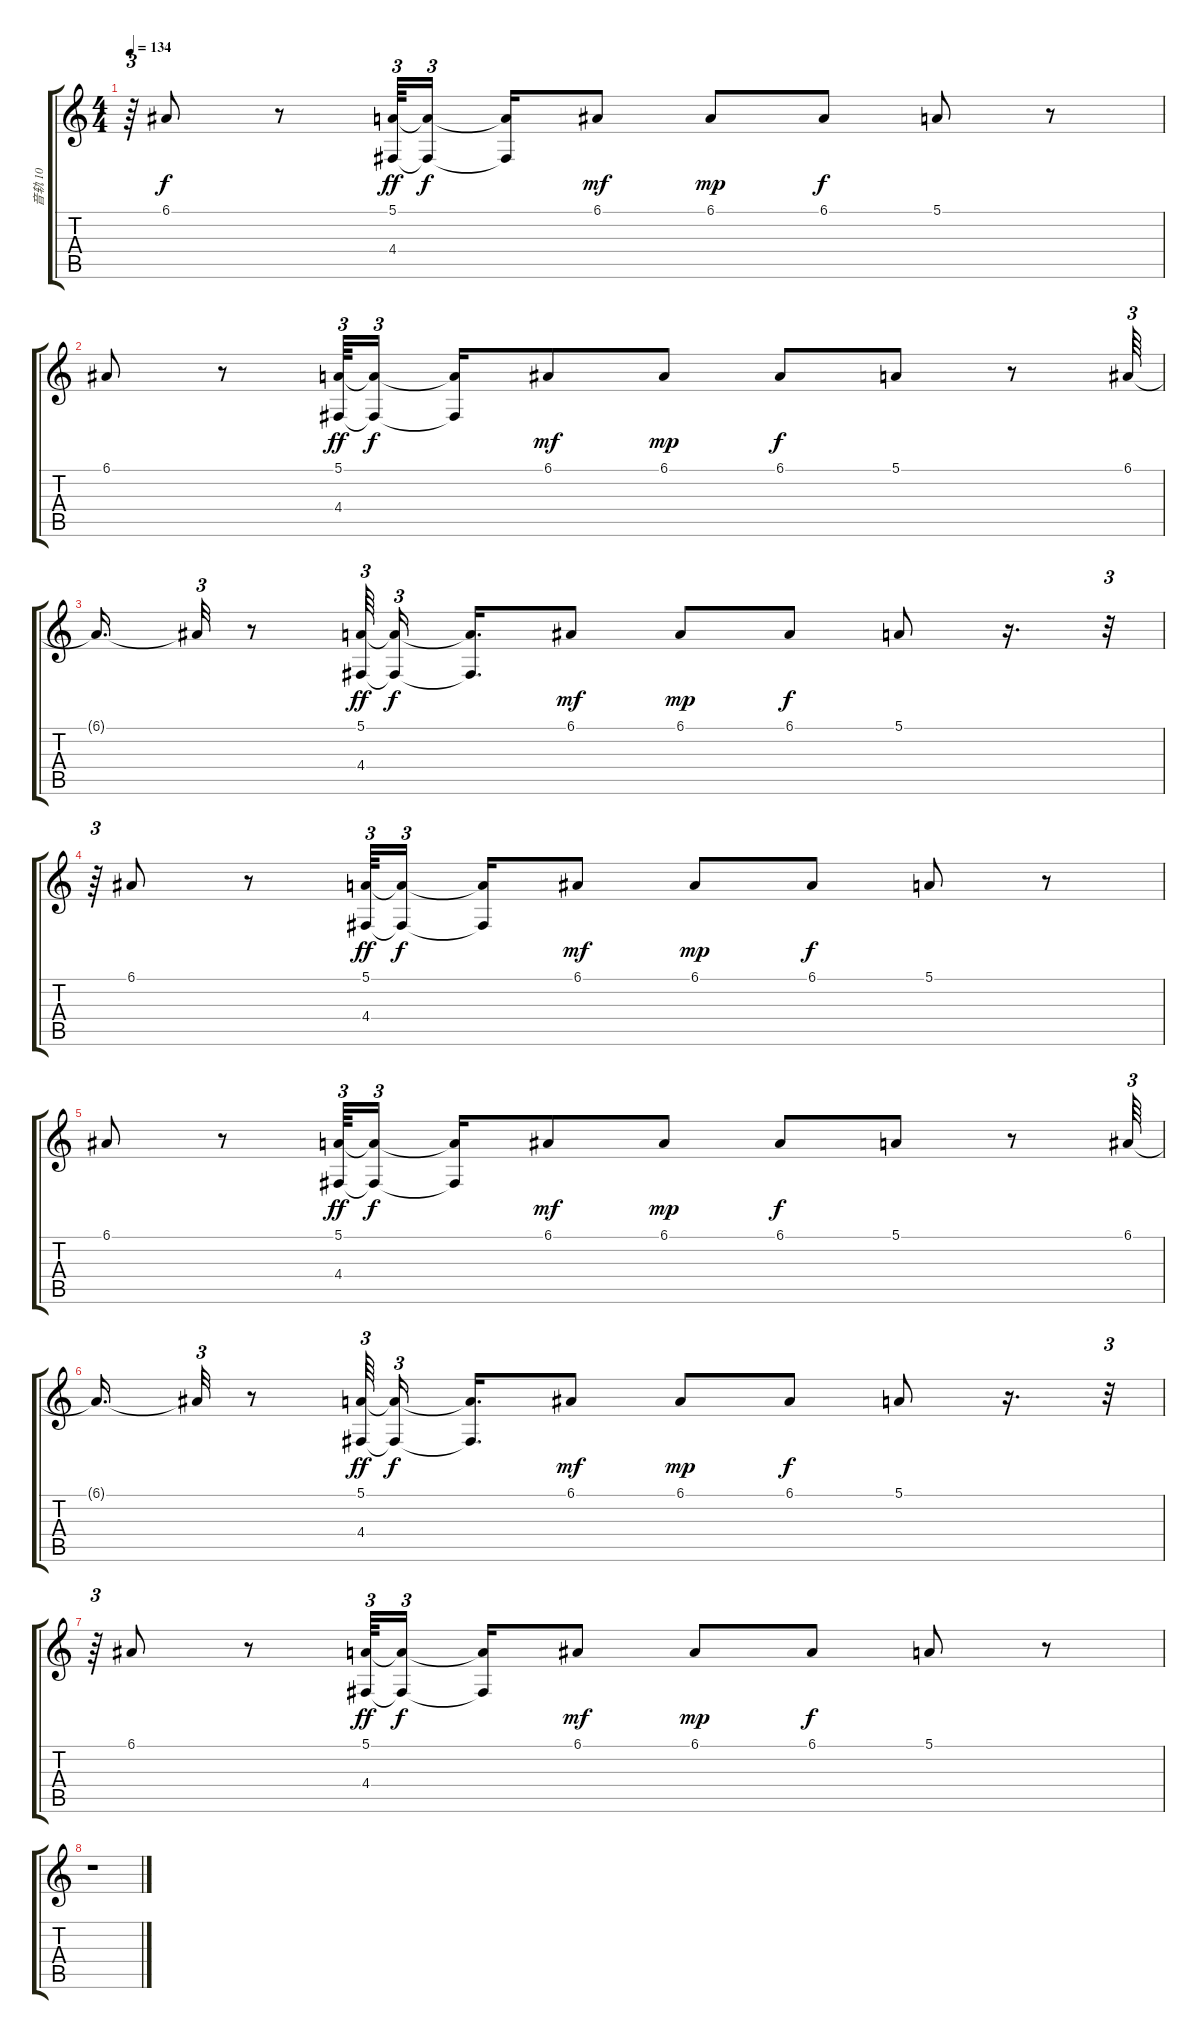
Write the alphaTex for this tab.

\track ("音轨 10" "音轨 10") {instrument sopranosax}
\staff {score tabs}
\tuning (E4 B3 G3 D3 A2 E2) {hide}
\ts (4 4)
\tempo 134
\clef g2
\ks c
r.64{tu (3 2) dy f} 6.1.8 r.8 (5.1 4.4).64{tu (3 2) dy ff} (5.1{t} 4.4{t}).16{tu (3 2) dy f} (5.1{t} 4.4{t}).16 6.1.8{dy mf} 6.1.8{dy mp} 6.1.8{dy f} 5.1.8 r.8 |
6.1.8 r.8 (5.1 4.4).64{tu (3 2) dy ff} (5.1{t} 4.4{t}).16{tu (3 2) dy f} (5.1{t} 4.4{t}).16 6.1.8{dy mf} 6.1.8{dy mp} 6.1.8{dy f} 5.1.8 r.8 6.1.64{tu (3 2)} |
6.1{t}.16{d} 6.1{t}.32{tu (3 2)} r.8 (5.1 4.4).64{tu (3 2) dy ff} (5.1{t} 4.4{t}).16{tu (3 2) dy f} (5.1{t} 4.4{t}).16{d} 6.1.8{dy mf} 6.1.8{dy mp} 6.1.8{dy f} 5.1.8 r.16{d} r.32{tu (3 2)} |
r.64{tu (3 2)} 6.1.8 r.8 (5.1 4.4).64{tu (3 2) dy ff} (5.1{t} 4.4{t}).16{tu (3 2) dy f} (5.1{t} 4.4{t}).16 6.1.8{dy mf} 6.1.8{dy mp} 6.1.8{dy f} 5.1.8 r.8 |
6.1.8 r.8 (5.1 4.4).64{tu (3 2) dy ff} (5.1{t} 4.4{t}).16{tu (3 2) dy f} (5.1{t} 4.4{t}).16 6.1.8{dy mf} 6.1.8{dy mp} 6.1.8{dy f} 5.1.8 r.8 6.1.64{tu (3 2)} |
6.1{t}.16{d} 6.1{t}.32{tu (3 2)} r.8 (5.1 4.4).64{tu (3 2) dy ff} (5.1{t} 4.4{t}).16{tu (3 2) dy f} (5.1{t} 4.4{t}).16{d} 6.1.8{dy mf} 6.1.8{dy mp} 6.1.8{dy f} 5.1.8 r.16{d} r.32{tu (3 2)} |
r.64{tu (3 2)} 6.1.8 r.8 (5.1 4.4).64{tu (3 2) dy ff} (5.1{t} 4.4{t}).16{tu (3 2) dy f} (5.1{t} 4.4{t}).16 6.1.8{dy mf} 6.1.8{dy mp} 6.1.8{dy f} 5.1.8 r.8 |
r.1
